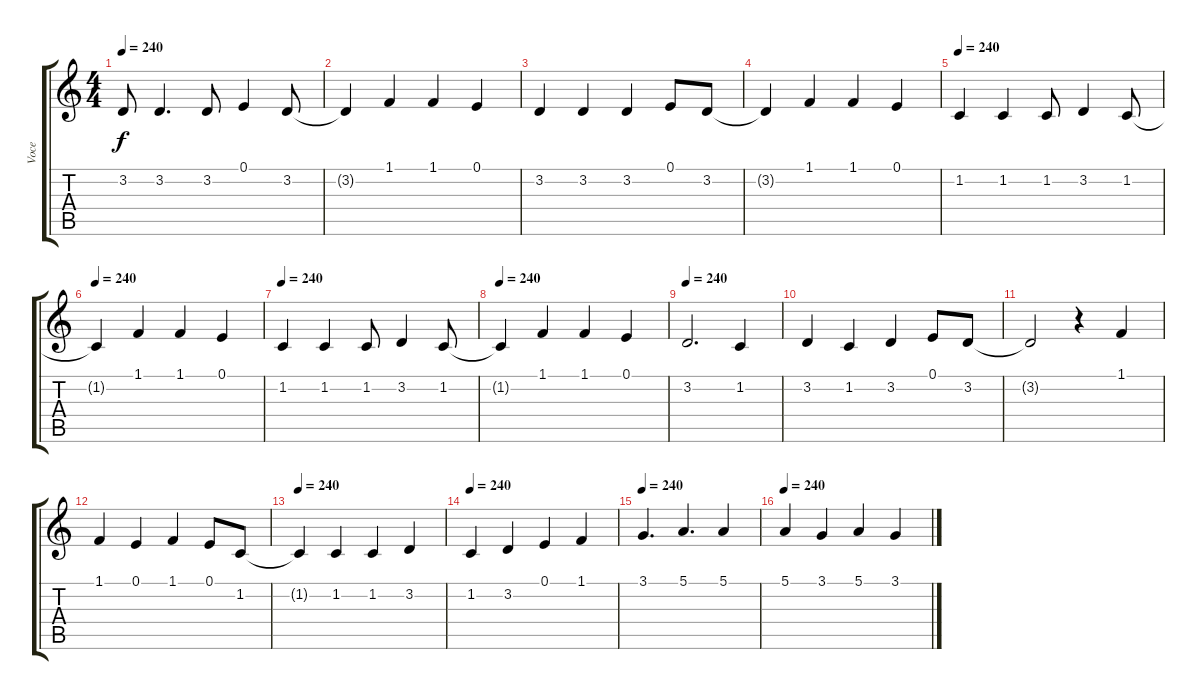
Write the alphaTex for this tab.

\track ("Voce" "Voce") {instrument rockorgan}
\staff {score tabs}
\tuning (E4 B3 G3 D3 A2 E2) {hide}
\ts (4 4)
\tempo 240
\clef g2
\ks c
3.2.8{dy f} 3.2.4{d} 3.2.8 0.1.4 3.2.8 |
3.2{t}.4 1.1.4 1.1.4 0.1.4 |
3.2.4 3.2.4 3.2.4 0.1.8 3.2.8 |
3.2{t}.4 1.1.4 1.1.4 0.1.4 |
\tempo 240
1.2.4 1.2.4 1.2.8 3.2.4 1.2.8 |
\tempo 240
1.2{t}.4 1.1.4 1.1.4 0.1.4 |
\tempo 240
1.2.4 1.2.4 1.2.8 3.2.4 1.2.8 |
\tempo 240
1.2{t}.4 1.1.4 1.1.4 0.1.4 |
\tempo 240
3.2.2{d} 1.2.4 |
3.2.4 1.2.4 3.2.4 0.1.8 3.2.8 |
3.2{t}.2 r.4 1.1.4 |
1.1.4 0.1.4 1.1.4 0.1.8 1.2.8 |
\tempo 240
1.2{t}.4 1.2.4 1.2.4 3.2.4 |
\tempo 240
1.2.4 3.2.4 0.1.4 1.1.4 |
\tempo 240
3.1.4{d} 5.1.4{d} 5.1.4 |
\tempo 240
5.1.4 3.1.4 5.1.4 3.1.4
